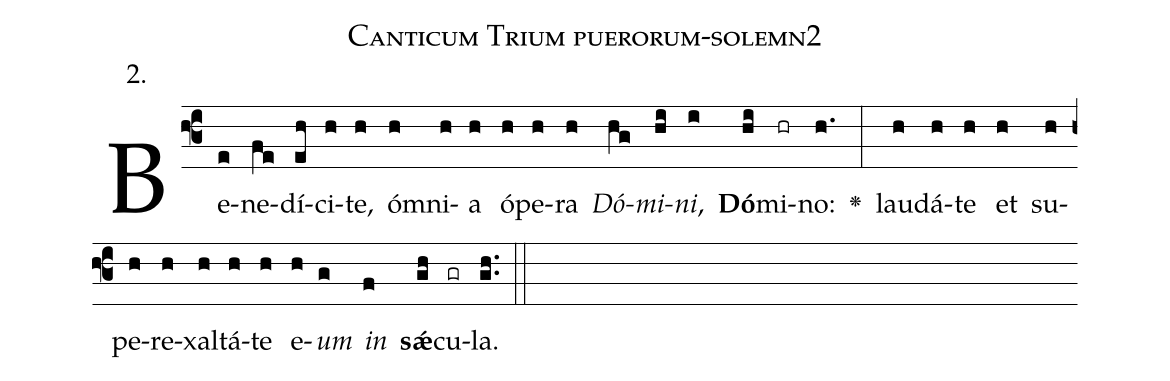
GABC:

name: Canticum Trium puerorum-solemn2;
annotation: 2.;
%%
(f3)Be(e)ne(fe)dí(eh)ci(h)te,(h) óm(h)ni(h)a(h) ó(h)pe(h)ra(h) <i>Dó</i>(hg)<i>mi</i>(hi)<i>ni</i>,(i) <b>Dó</b>(hi)mi(hr)no:(h.) <v>\greheightstar</v>(:) lau(h)dá(h)te(h) et(h) su(h)pe(h)re(h)xal(h)tá(h)te(h) e(h)<i>um</i>(g) <i>in</i>(f) <b>sǽ</b>(gh)cu(gr)la.(gh..) (::)


%E(h) u(h) o(g) u(f) a(gh) e.(gh..) (::)
